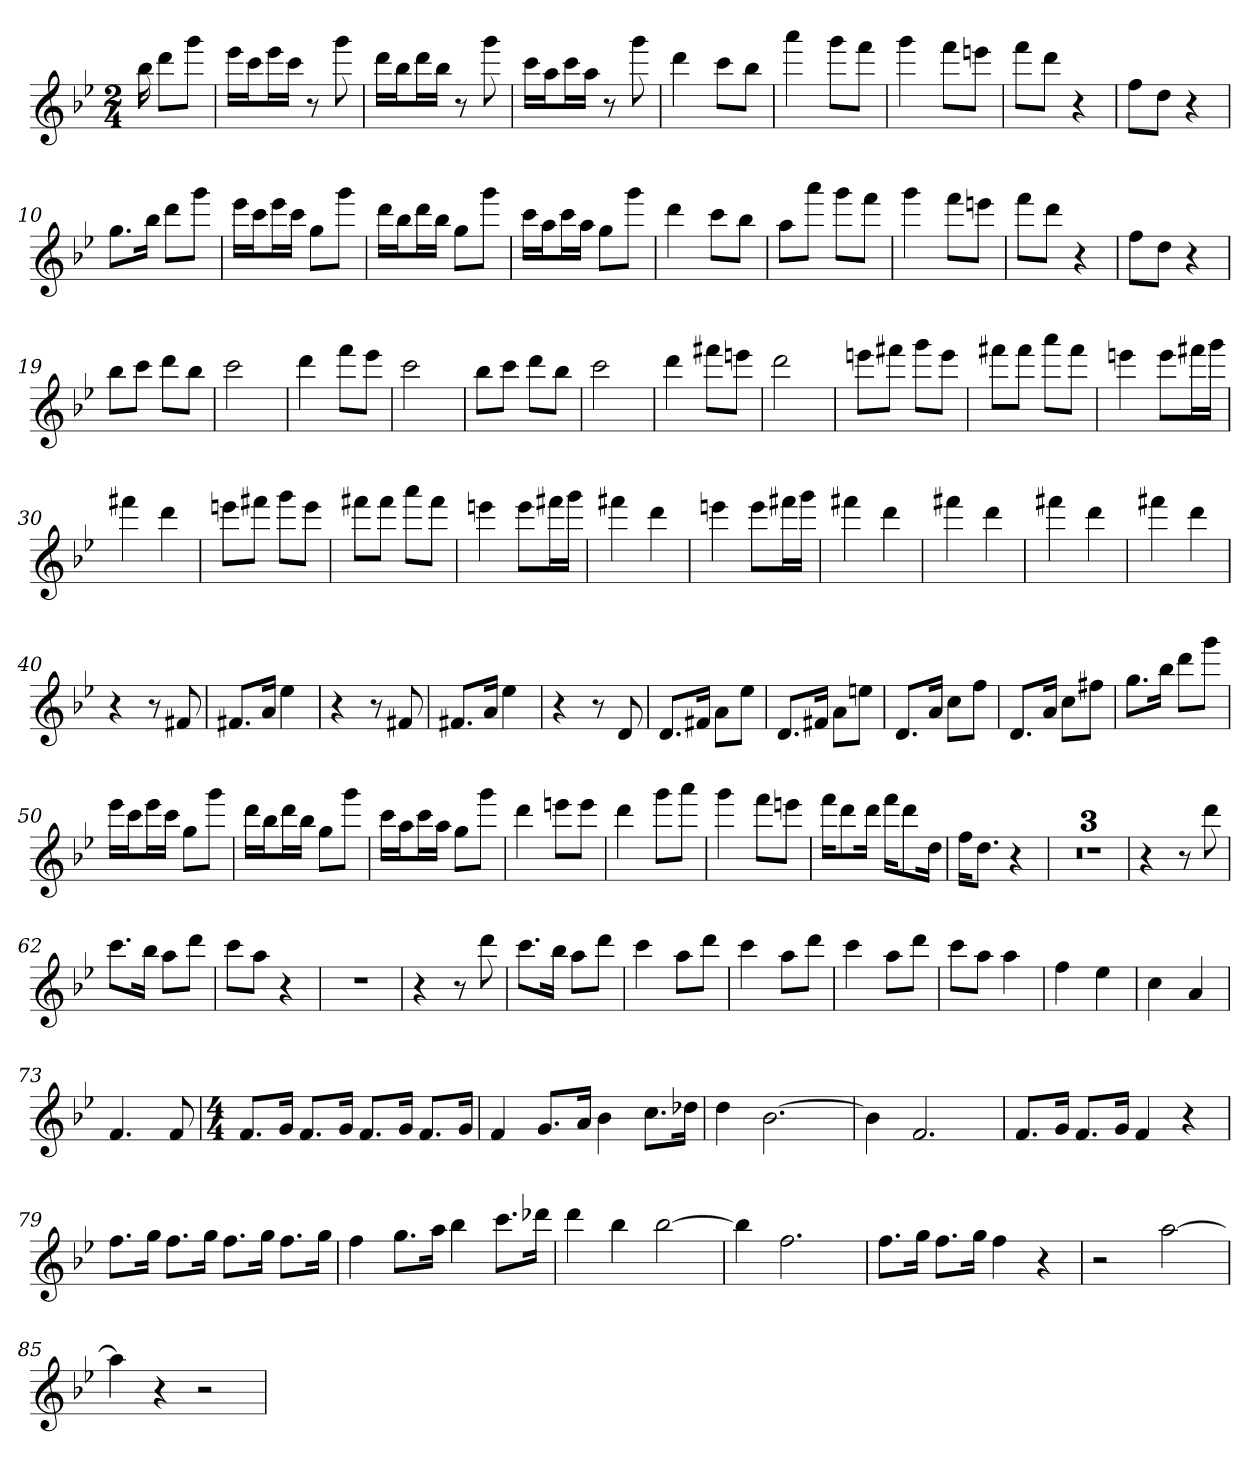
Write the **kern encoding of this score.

**kern
*part1
*staff1
*clefG2
*k[b-e-]
*B-:
*M2/4
=
16bb-
8ddd\L
8ggg\J
=2
16eee-\LL
16ccc\J
16eee-\L
16ccc\JJ
8r
8ggg
=3
16ddd\LL
16bb-\J
16ddd\L
16bb-\JJ
8r
8ggg
=4
16ccc\LL
16aa\J
16ccc\L
16aa\JJ
8r
8ggg
=5
4ddd
8ccc\L
8bb-\J
=6
4aaa
8ggg\L
8fff\J
=7
4ggg
8fff\L
8eeen\J
=8
8fff\L
8ddd\J
4r
=9
8ff\L
8dd\J
4r
=10
8.gg\L
16bb-\Jk
8ddd\L
8ggg\J
=11
16eee-\LL
16ccc\J
16eee-\L
16ccc\JJ
8gg\L
8ggg\J
=12
16ddd\LL
16bb-\J
16ddd\L
16bb-\JJ
8gg\L
8ggg\J
=13
16ccc\LL
16aa\J
16ccc\L
16aa\JJ
8gg\L
8ggg\J
=14
4ddd
8ccc\L
8bb-\J
=15
8aa\L
8aaa\J
8ggg\L
8fff\J
=16
4ggg
8fff\L
8eeen\J
=17
8fff\L
8ddd\J
4r
=18
8ff\L
8dd\J
4r
=19
8bb-\L
8ccc\J
8ddd\L
8bb-\J
=20
2ccc
=21
4ddd
8fff\L
8eee-\J
=22
2ccc
=23
8bb-\L
8ccc\J
8ddd\L
8bb-\J
=24
2ccc
=25
4ddd
8fff#X\L
8eeen\J
=26
2ddd
=27
8eeen\L
8fff#X\J
8ggg\L
8eee\J
=28
8fff#X\L
8fff#\J
8aaa\L
8fff#\J
=29
4eeen
8eee\L
16fff#X\L
16ggg\JJ
=30
4fff#X
4ddd
=31
8eeen\L
8fff#X\J
8ggg\L
8eee\J
=32
8fff#X\L
8fff#\J
8aaa\L
8fff#\J
=33
4eeen
8eee\L
16fff#X\L
16ggg\JJ
=34
4fff#X
4ddd
=35
4eeen
8eee\L
16fff#X\L
16ggg\JJ
=36
4fff#X
4ddd
=37
4fff#X
4ddd
=38
4fff#X
4ddd
=39
4fff#X
4ddd
=40
4r
8r
8f#X
=41
8.f#X/L
16a/Jk
4ee-
=42
4r
8r
8f#X
=43
8.f#X/L
16a/Jk
4ee-
=44
4r
8r
8d
=45
8.d/L
16f#X/Jk
8a\L
8ee-\J
=46
8.d/L
16f#X/Jk
8a\L
8een\J
=47
8.d/L
16a/Jk
8cc\L
8ff\J
=48
8.d/L
16a/Jk
8cc\L
8ff#X\J
=49
8.gg\L
16bb-\Jk
8ddd\L
8ggg\J
=50
16eee-\LL
16ccc\J
16eee-\L
16ccc\JJ
8gg\L
8ggg\J
=51
16ddd\LL
16bb-\J
16ddd\L
16bb-\JJ
8gg\L
8ggg\J
=52
16ccc\LL
16aa\J
16ccc\L
16aa\JJ
8gg\L
8ggg\J
=53
4ddd
8eeen\L
8eee\J
=54
4ddd
8ggg\L
8aaa\J
=55
4ggg
8fff\L
8eeen\J
=56
16fff\KL
8ddd\
16ddd\Jk
16fff\KL
8ddd\
16dd\Jk
=57
16ff\KL
8.dd\J
4r
=58
2r
=59
2r
=60
2r
=61
4r
8r
8ddd
=62
8.ccc\L
16bb-\Jk
8aa\L
8ddd\J
=63
8ccc\L
8aa\J
4r
=64
2r
=65
4r
8r
8ddd
=66
8.ccc\L
16bb-\Jk
8aa\L
8ddd\J
=67
4ccc
8aa\L
8ddd\J
=68
4ccc
8aa\L
8ddd\J
=69
4ccc
8aa\L
8ddd\J
=70
8ccc\L
8aa\J
4aa
=71
4ff
4ee-
=72
4cc
4a
=73
4.f
8f
=74
*M4/4
8.f/L
16g/Jk
8.f/L
16g/Jk
8.f/L
16g/Jk
8.f/L
16g/Jk
=75
4f
8.g/L
16a/Jk
4b-
8.cc\L
16dd-X\Jk
=76
4dd
[2.b-
=77
4b-]
2.f
=78
8.f/L
16g/Jk
8.f/L
16g/Jk
4f
4r
=79
8.ff\L
16gg\Jk
8.ff\L
16gg\Jk
8.ff\L
16gg\Jk
8.ff\L
16gg\Jk
=80
4ff
8.gg\L
16aa\Jk
4bb-
8.ccc\L
16ddd-X\Jk
=81
4ddd
4bb-
[2bb-
=82
4bb-]
2.ff
=83
8.ff\L
16gg\Jk
8.ff\L
16gg\Jk
4ff
4r
=84
2r
[2aa
=85
4aa]
4r
2r
=
*-
